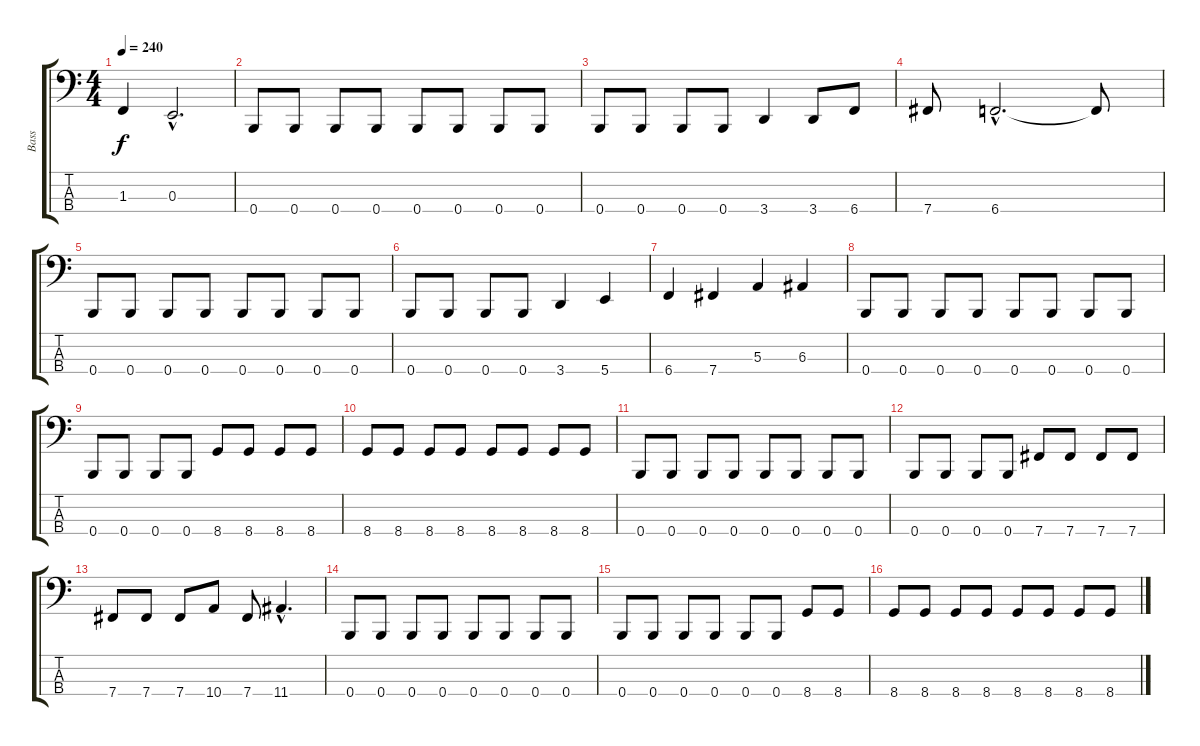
\track ("Bass" "Bass") {instrument electricbasspick}
\staff {score tabs}
\tuning (D2 A1 E1 B0) {hide}
\ts (4 4)
\tempo 240
\clef f4
\ks c
1.3.4{dy f} 0.3{hac}.2{d} |
0.4.8 0.4.8 0.4.8 0.4.8 0.4.8 0.4.8 0.4.8 0.4.8 |
0.4.8 0.4.8 0.4.8 0.4.8 3.4.4 3.4.8 6.4.8 |
7.4.8 6.4{hac}.2{d} 6.4{t}.8 |
0.4.8 0.4.8 0.4.8 0.4.8 0.4.8 0.4.8 0.4.8 0.4.8 |
0.4.8 0.4.8 0.4.8 0.4.8 3.4.4 5.4.4 |
6.4.4 7.4.4 5.3.4 6.3.4 |
0.4.8 0.4.8 0.4.8 0.4.8 0.4.8 0.4.8 0.4.8 0.4.8 |
0.4.8 0.4.8 0.4.8 0.4.8 8.4.8 8.4.8 8.4.8 8.4.8 |
8.4.8 8.4.8 8.4.8 8.4.8 8.4.8 8.4.8 8.4.8 8.4.8 |
0.4.8 0.4.8 0.4.8 0.4.8 0.4.8 0.4.8 0.4.8 0.4.8 |
0.4.8 0.4.8 0.4.8 0.4.8 7.4.8 7.4.8 7.4.8 7.4.8 |
7.4.8 7.4.8 7.4.8 10.4.8 7.4.8 11.4{hac}.4{d} |
0.4.8 0.4.8 0.4.8 0.4.8 0.4.8 0.4.8 0.4.8 0.4.8 |
0.4.8 0.4.8 0.4.8 0.4.8 0.4.8 0.4.8 8.4.8 8.4.8 |
8.4.8 8.4.8 8.4.8 8.4.8 8.4.8 8.4.8 8.4.8 8.4.8
